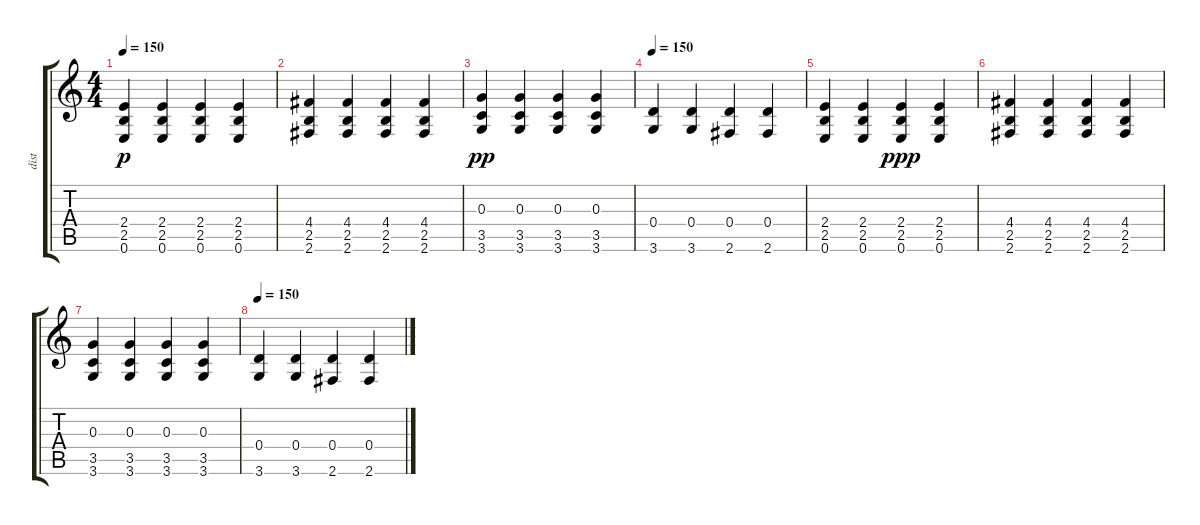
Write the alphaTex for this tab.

\track ("dist" "dist") {instrument distortionguitar}
\staff {score tabs}
\tuning (E4 B3 G3 D3 A2 E2) {hide}
\ts (4 4)
\tempo 150
\clef g2
\ks c
(2.4 2.5 0.6).4{dy p} (2.4 2.5 0.6).4 (2.4 2.5 0.6).4 (2.4 2.5 0.6).4 |
(4.4 2.5 2.6).4 (4.4 2.5 2.6).4 (4.4 2.5 2.6).4 (4.4 2.5 2.6).4 |
(0.3 3.5 3.6).4{dy pp} (0.3 3.5 3.6).4 (0.3 3.5 3.6).4 (0.3 3.5 3.6).4 |
\tempo 150
(0.4 3.6).4 (0.4 3.6).4 (0.4 2.6).4 (0.4 2.6).4 |
(2.4 2.5 0.6).4 (2.4 2.5 0.6).4 (2.4 2.5 0.6).4{dy ppp} (2.4 2.5 0.6).4 |
(4.4 2.5 2.6).4 (4.4 2.5 2.6).4 (4.4 2.5 2.6).4 (4.4 2.5 2.6).4 |
(0.3 3.5 3.6).4 (0.3 3.5 3.6).4 (0.3 3.5 3.6).4 (0.3 3.5 3.6).4 |
\tempo 150
(0.4 3.6).4 (0.4 3.6).4 (0.4 2.6).4 (0.4 2.6).4
